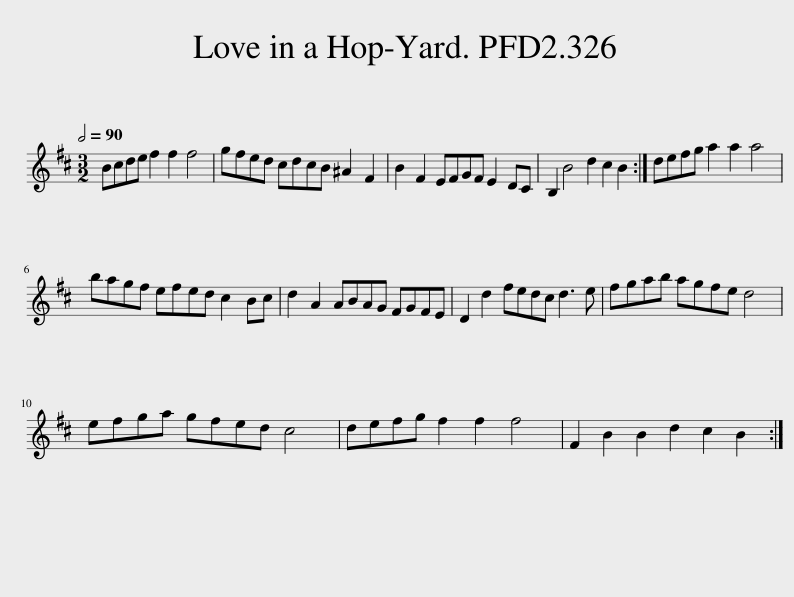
X:1
L:1/8
Q:1/2=90
M:3/2
I:linebreak $
K:Bmin
V:1 treble
V:1
 Bcde f2 f2 f4 | gfed cdcB ^A2 F2 | B2 F2 EFGF E2 DC | B,2 B4 d2 c2 B2 :| defg a2 a2 a4 |$ %5
 bagf efed c2 Bc | d2 A2 ABAG FGFE | D2 d2 fedc d3 e | fgab agfe d4 |$ efga gfed c4 | %10
 defg f2 f2 f4 | F2 B2 B2 d2 c2 B2 :| %12
